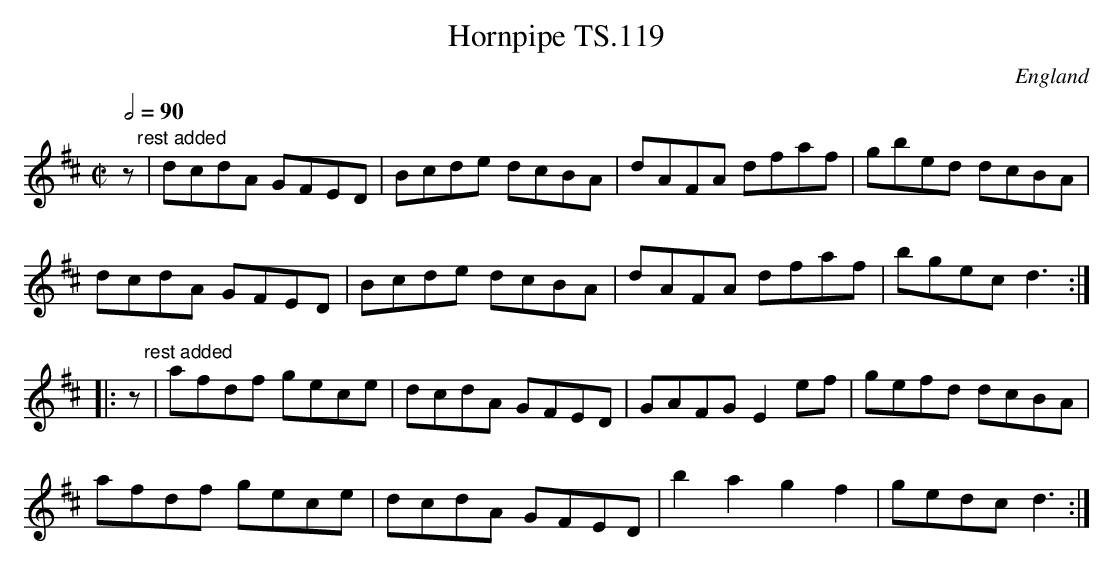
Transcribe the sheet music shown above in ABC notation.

X:1
T:Hornpipe TS.119
M:C|
L:1/8
Q:1/2=90
O:England
notC:Pencil note "Bonum" in MS
K:D major
z"rest added"|dcdA GFED|Bcde dcBA|dAFA dfaf|gbed dcBA|!
dcdA GFED|Bcde dcBA|dAFA dfaf|bgecd3:|!
|:z"rest added"|afdf gece|dcdA GFED|GAFGE2ef|gefd dcBA|!
afdf gece|dcdA GFED|b2a2g2f2|gedcd3:|]
